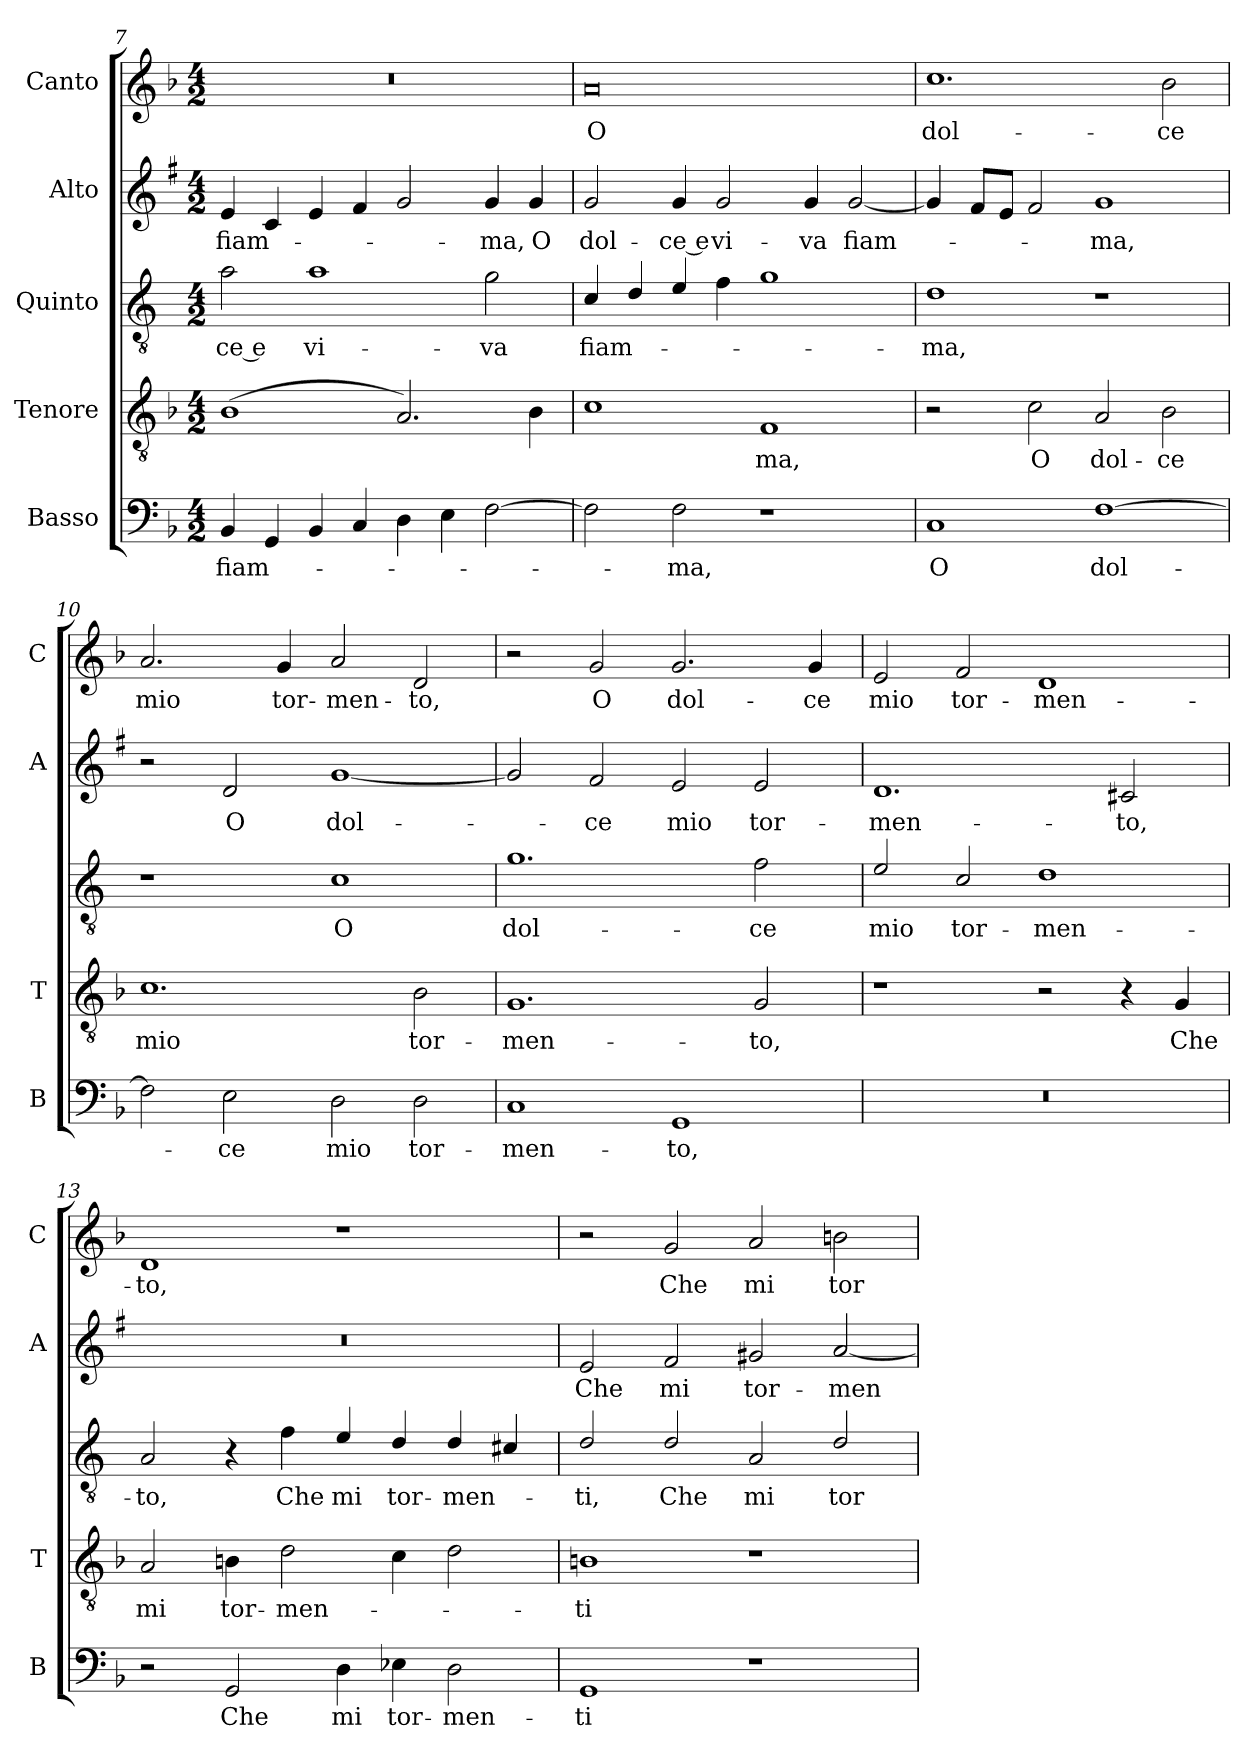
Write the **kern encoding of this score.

**kern	**text	**kern	**text	**kern	**text	**kern	**text	**kern	**text
*part5	*part5	*part4	*part4	*part3	*part3	*part2	*part2	*part1	*part1
*staff5	*staff5	*staff4	*staff4	*staff3	*staff3	*staff2	*staff2	*staff1	*staff1
*I"Basso	*	*I"Tenore	*	*I"Quinto	*	*I"Alto	*	*I"Canto	*
*I'B	*	*I'T	*	*	*	*I'A	*	*I'C	*
*clefF4	*	*clefGv2	*	*clefGv2	*	*clefG2	*	*clefG2	*
*	*	*	*	*ITrd4c7	*	*ITrd1c2	*	*	*
*k[b-]	*	*k[b-]	*	*k[b-]	*	*k[b-]	*	*k[b-]	*
*F:	*	*F:	*	*F:	*	*F:	*	*F:	*
*M4/2	*	*M4/2	*	*M4/2	*	*M4/2	*	*M4/2	*
=7	=7	=7	=7	=7	=7	=7	=7	=7	=7
!	!LO:LY:b	!	!	!	!LO:LY:b	!	!LO:LY:b	!	!
4BB-/	fiam-	(>1B-	.	2d\	-ce e	4d/	fiam-	0r	.
4GG/	.	.	.	.	.	4B-/	.	.	.
!	!	!	!	!	!LO:LY:b	!	!	!	!
4BB-/	.	.	.	1d	vi-	4d/	.	.	.
4C/	.	.	.	.	.	4e/	.	.	.
4D\	.	2.A/)	.	.	.	2f/	.	.	.
4E\	.	.	.	.	.	.	.	.	.
!	!	!	!	!	!LO:LY:b	!	!LO:LY:b	!	!
[2F\	.	.	.	2c\	-va	4f/	-ma,	.	.
!	!	!	!	!	!	!	!LO:LY:b	!	!
.	.	4B-\	.	.	.	4f/	O	.	.
!!LO:PB:g=z
=8	=8	=8	=8	=8	=8	=8	=8	=8	=8
!	!	!	!	!	!LO:LY:b	!	!LO:LY:b	!	!LO:LY:b
2F\]	.	1c	.	4F/	fiam-	2f/	dol-	0a	O
.	.	.	.	4G/	.	.	.	.	.
!	!LO:LY:b	!	!	!	!	!	!LO:LY:b	!	!
2F\	-ma,	.	.	4A/	.	4f/	-ce e	.	.
!	!	!	!	!	!	!	!LO:LY:b	!	!
.	.	.	.	4B-\	.	2f/	vi-	.	.
!	!	!	!LO:LY:b	!	!	!	!	!	!
1r	.	1F	-ma,	1c	.	.	.	.	.
!	!	!	!	!	!	!	!LO:LY:b	!	!
.	.	.	.	.	.	4f/	-va	.	.
!	!	!	!	!	!	!	!LO:LY:b	!	!
.	.	.	.	.	.	[2f/	fiam-	.	.
=9	=9	=9	=9	=9	=9	=9	=9	=9	=9
!	!LO:LY:b	!	!	!	!LO:LY:b	!	!	!	!LO:LY:b
1C	O	2r	.	1G	-ma,	4f/]	.	1.cc	dol-
.	.	.	.	.	.	8e/L	.	.	.
.	.	.	.	.	.	8d/J	.	.	.
!	!	!	!LO:LY:b	!	!	!	!	!	!
.	.	2c\	O	.	.	2e/	.	.	.
!	!LO:LY:b	!	!LO:LY:b	!	!	!	!LO:LY:b	!	!
[1F	dol-	2A/	dol-	1r	.	1f	-ma,	.	.
!	!	!	!LO:LY:b	!	!	!	!	!	!LO:LY:b
.	.	2B-\	-ce	.	.	.	.	2b-\	-ce
=10	=10	=10	=10	=10	=10	=10	=10	=10	=10
!	!	!	!LO:LY:b	!	!	!	!	!	!LO:LY:b
2F\]	.	1.c	mio	1r	.	2r	.	2.a/	mio
!	!LO:LY:b	!	!	!	!	!	!LO:LY:b	!	!
2E\	-ce	.	.	.	.	2c/	O	.	.
!	!	!	!	!	!	!	!	!	!LO:LY:b
.	.	.	.	.	.	.	.	4g/	tor-
!	!LO:LY:b	!	!	!	!LO:LY:b	!	!LO:LY:b	!	!LO:LY:b
2D\	mio	.	.	1F	O	[1f	dol-	2a/	-men-
!	!LO:LY:b	!	!LO:LY:b	!	!	!	!	!	!LO:LY:b
2D\	tor-	2B-\	tor-	.	.	.	.	2d/	-to,
=11	=11	=11	=11	=11	=11	=11	=11	=11	=11
!	!LO:LY:b	!	!LO:LY:b	!	!LO:LY:b	!	!	!	!
1C	-men-	1.G	-men-	1.c	dol-	2f/]	.	2r	.
!	!	!	!	!	!	!	!LO:LY:b	!	!LO:LY:b
.	.	.	.	.	.	2e/	-ce	2g/	O
!	!LO:LY:b	!	!	!	!	!	!LO:LY:b	!	!LO:LY:b
1GG	-to,	.	.	.	.	2d/	mio	2.g/	dol-
!	!	!	!LO:LY:b	!	!LO:LY:b	!	!LO:LY:b	!	!
.	.	2G/	-to,	2B-\	-ce	2d/	tor-	.	.
!	!	!	!	!	!	!	!	!	!LO:LY:b
.	.	.	.	.	.	.	.	4g/	-ce
!!LO:LB:g=z
=12	=12	=12	=12	=12	=12	=12	=12	=12	=12
!	!	!	!	!	!LO:LY:b	!	!LO:LY:b	!	!LO:LY:b
0r	.	1r	.	2A/	mio	1.c	-men-	2e/	mio
!	!	!	!	!	!LO:LY:b	!	!	!	!LO:LY:b
.	.	.	.	2F/	tor-	.	.	2f/	tor-
!	!	!	!	!	!LO:LY:b	!	!	!	!LO:LY:b
.	.	2r	.	1G	-men-	.	.	1d	-men-
!	!	!	!	!	!	!	!LO:LY:b	!	!
.	.	4r	.	.	.	2Bn/	-to,	.	.
!	!	!	!LO:LY:b	!	!	!	!	!	!
.	.	4G/	Che	.	.	.	.	.	.
=13	=13	=13	=13	=13	=13	=13	=13	=13	=13
!	!	!	!LO:LY:b	!	!LO:LY:b	!	!	!	!LO:LY:b
2r	.	2A/	mi	2D/	-to,	0r	.	1d	-to,
!	!LO:LY:b	!	!LO:LY:b	!	!	!	!	!	!
2GG/	Che	4Bn\	tor-	4r	.	.	.	.	.
!	!	!	!LO:LY:b	!	!LO:LY:b	!	!	!	!
.	.	2d\	-men-	4B-\	Che	.	.	.	.
!	!LO:LY:b	!	!	!	!LO:LY:b	!	!	!	!
4D\	mi	.	.	4A/	mi	.	.	1r	.
!	!LO:LY:b	!	!	!	!LO:LY:b	!	!	!	!
4E-X\	tor-	4c\	.	4G/	tor-	.	.	.	.
!	!LO:LY:b	!	!	!	!LO:LY:b	!	!	!	!
2D\	-men-	2d\	.	4G/	-men-	.	.	.	.
.	.	.	.	4F#X/	.	.	.	.	.
=14	=14	=14	=14	=14	=14	=14	=14	=14	=14
!	!LO:LY:b	!	!LO:LY:b	!	!LO:LY:b	!	!LO:LY:b	!	!
1GG	-ti	1Bn	-ti	2G/	-ti,	2d/	Che	2r	.
!	!	!	!	!	!LO:LY:b	!	!LO:LY:b	!	!LO:LY:b
.	.	.	.	2G/	Che	2e/	mi	2g/	Che
!	!	!	!	!	!LO:LY:b	!	!LO:LY:b	!	!LO:LY:b
1r	.	1r	.	2D/	mi	2f#X/	tor-	2a/	mi
!	!	!	!	!	!LO:LY:b	!	!LO:LY:b	!	!LO:LY:b
.	.	.	.	2G/	tor-	[2g/	-men-	2bn\	tor-
=	=	=	=	=	=	=	=	=	=
*-	*-	*-	*-	*-	*-	*-	*-	*-	*-
